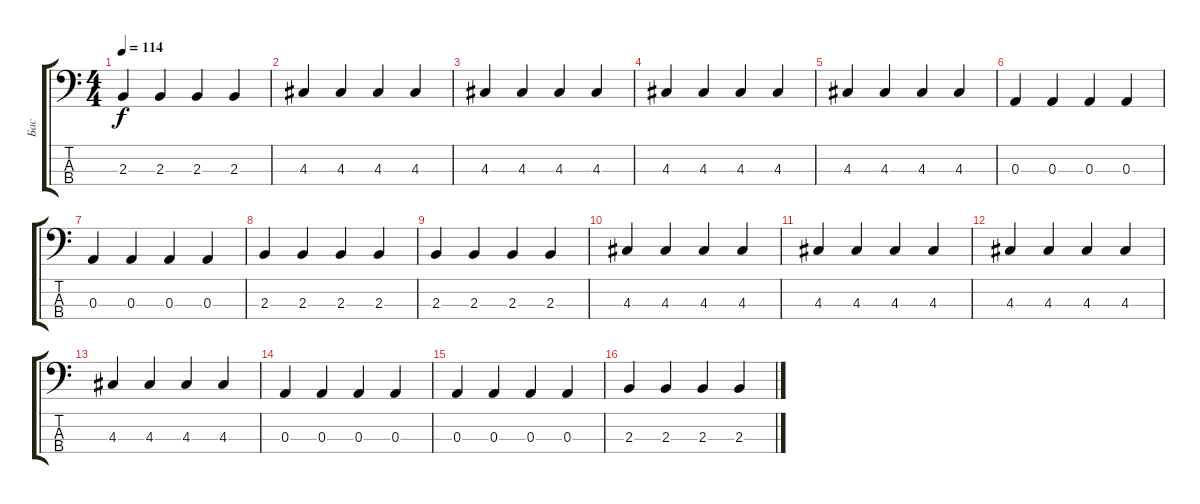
\track ("Бас" "Бас") {instrument electricbassfinger}
\staff {score tabs}
\tuning (G2 D2 A1 E1) {hide}
\ts (4 4)
\tempo 114
\clef f4
\ks c
2.3.4{dy f} 2.3.4 2.3.4 2.3.4 |
4.3.4 4.3.4 4.3.4 4.3.4 |
4.3.4 4.3.4 4.3.4 4.3.4 |
4.3.4 4.3.4 4.3.4 4.3.4 |
4.3.4 4.3.4 4.3.4 4.3.4 |
0.3.4 0.3.4 0.3.4 0.3.4 |
0.3.4 0.3.4 0.3.4 0.3.4 |
2.3.4 2.3.4 2.3.4 2.3.4 |
2.3.4 2.3.4 2.3.4 2.3.4 |
4.3.4 4.3.4 4.3.4 4.3.4 |
4.3.4 4.3.4 4.3.4 4.3.4 |
4.3.4 4.3.4 4.3.4 4.3.4 |
4.3.4 4.3.4 4.3.4 4.3.4 |
0.3.4 0.3.4 0.3.4 0.3.4 |
0.3.4 0.3.4 0.3.4 0.3.4 |
2.3.4 2.3.4 2.3.4 2.3.4
